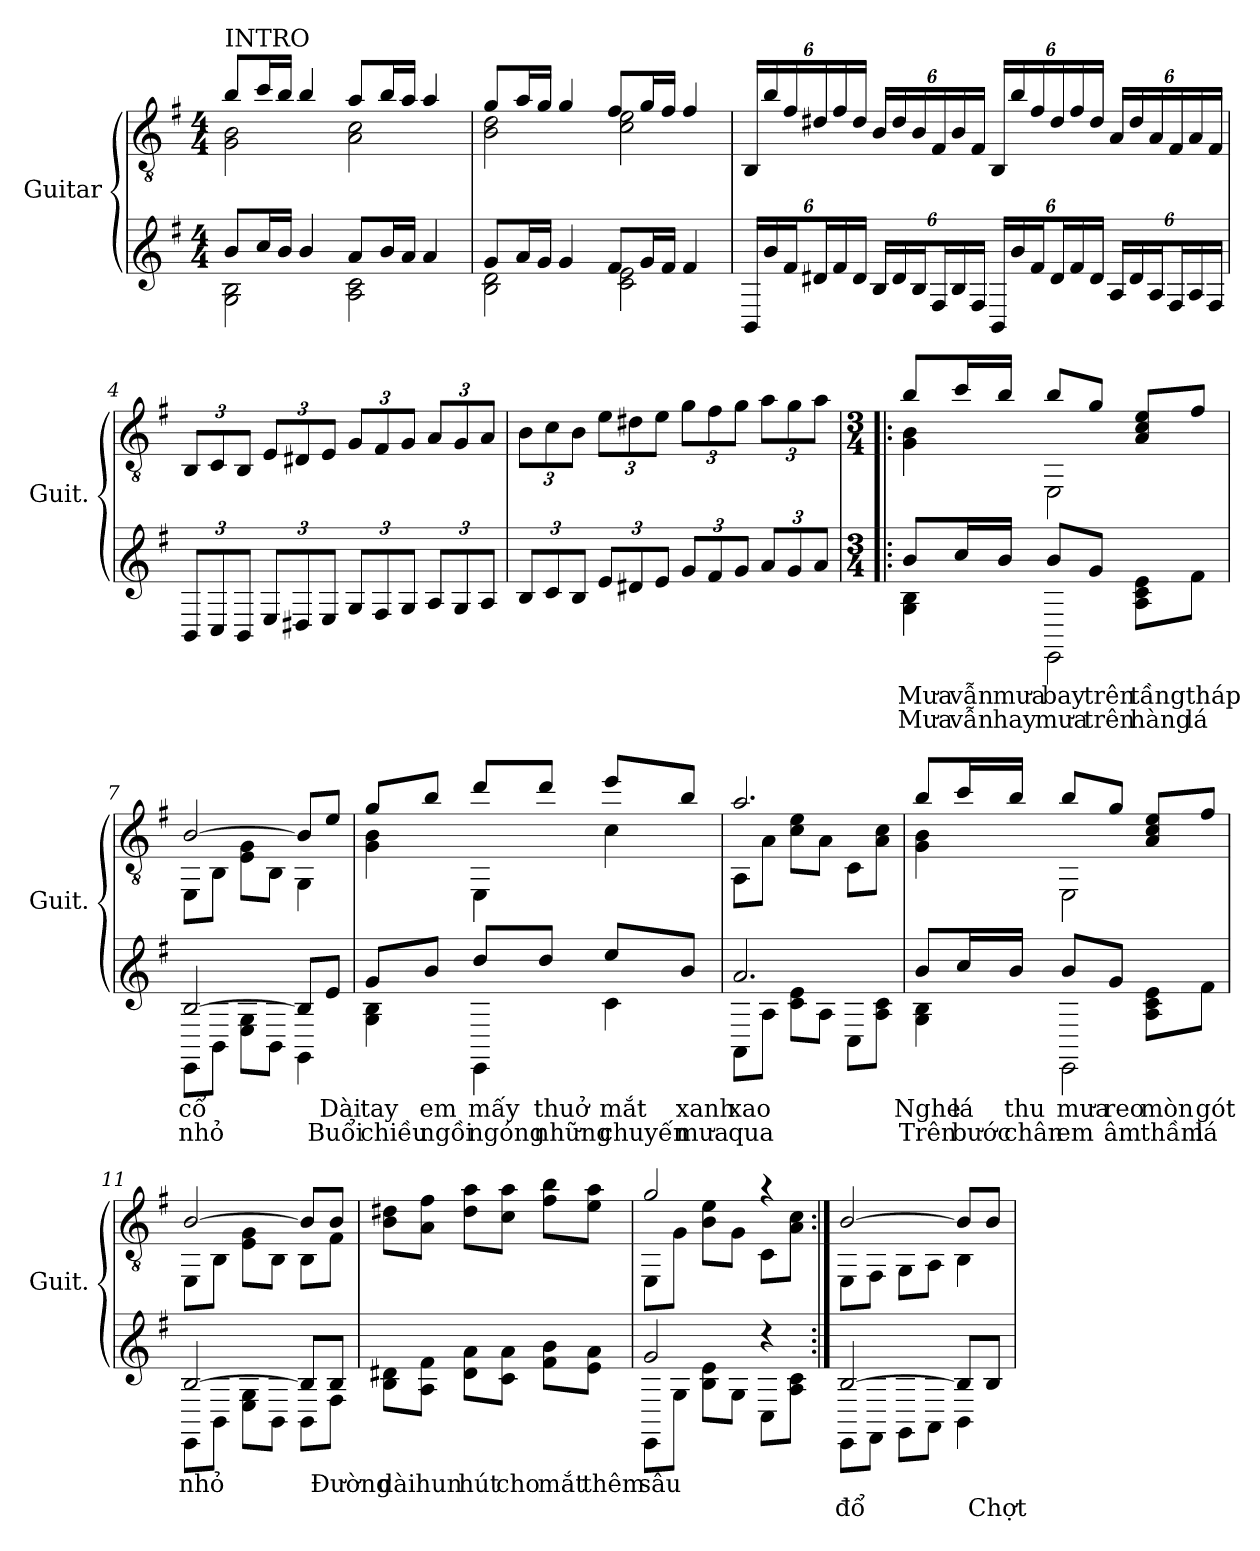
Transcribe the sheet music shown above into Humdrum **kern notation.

**kern	**text	**text	**kern
*part1	*part1	*part1	*part1
*staff2	*staff2	*staff2	*staff1
*I"Guitar	*	*	*
*I'Guit.	*	*	*
*stria6	*	*	*
*	*	*	*clefGv2
*k[f#]	*	*	*k[f#]
*M4/4	*	*	*M4/4
*MM68	*	*	*MM68
=1	=1	=1	=1
*^	*	*	*^
!	!	!	!	!LO:TX:t=INTRO	!
8bL	2G 2B	.	.	8b/L	2G\ 2B\
16ccL	.	.	.	16cc/L	.
16bJJ	.	.	.	16b/JJ	.
4b	.	.	.	4b/	.
8aL	2A 2c	.	.	8a/L	2A\ 2c\
16bL	.	.	.	16b/L	.
16aJJ	.	.	.	16a/JJ	.
4a	.	.	.	4a/	.
=2	=2	=2	=2	=2	=2
8gL	2B 2d	.	.	8g/L	2B\ 2d\
16aL	.	.	.	16a/L	.
16gJJ	.	.	.	16g/JJ	.
4g	.	.	.	4g/	.
8f#L	2c 2e	.	.	8f#/L	2c\ 2e\
16gL	.	.	.	16g/L	.
16f#JJ	.	.	.	16f#/JJ	.
4f#	.	.	.	4f#/	.
*v	*v	*	*	*	*
*	*	*	*v	*v
=3	=3	=3	=3
*Xbrackettup	*	*	*Xbrackettup
24BBLL	.	.	24BB/LL
24b	.	.	24b/
24f#J	.	.	24f#/
24d#L	.	.	24d#X/
24f#	.	.	24f#/
24d#JJ	.	.	24d#/JJ
24BLL	.	.	24B/LL
24d#	.	.	24d#/
24BJ	.	.	24B/
24F#L	.	.	24F#/
24B	.	.	24B/
24F#JJ	.	.	24F#/JJ
24BBLL	.	.	24BB/LL
24b	.	.	24b/
24f#J	.	.	24f#/
24d#L	.	.	24d#/
24f#	.	.	24f#/
24d#JJ	.	.	24d#/JJ
24ALL	.	.	24A/LL
24d#	.	.	24d#/
24AJ	.	.	24A/
24F#L	.	.	24F#/
24A	.	.	24A/
24F#JJ	.	.	24F#/JJ
!!LO:LB:g=z
=4	=4	=4	=4
12BBL	.	.	12BB/L
12C	.	.	12C/
12BBJ	.	.	12BB/J
12EL	.	.	12E/L
12D#	.	.	12D#X/
12EJ	.	.	12E/J
12GL	.	.	12G/L
12F#	.	.	12F#/
12GJ	.	.	12G/J
12AL	.	.	12A/L
12G	.	.	12G/
12AJ	.	.	12A/J
=5	=5	=5	=5
12BL	.	.	12B\L
12c	.	.	12c\
12BJ	.	.	12B\J
12eL	.	.	12e\L
12d#	.	.	12d#X\
12eJ	.	.	12e\J
12gL	.	.	12g\L
12f#	.	.	12f#\
12gJ	.	.	12g\J
12aL	.	.	12a\L
12g	.	.	12g\
12aJ	.	.	12a\J
=6!|:	=6!|:	=6!|:	=6!|:
*M3/4	*	*	*M3/4
!	!	!	!LO:TX:t=PHIÊN KHÚC
!	!LO:LY:b	!LO:LY:b	!
*^	*	*	*^
8bL	4G 4B	Mưa	Mưa	8b/L	4G\ 4B\
!	!	!LO:LY:b	!LO:LY:b	!	!
16ccL	.	vẫn	vẫn	16cc/L	.
!	!	!LO:LY:b	!LO:LY:b	!	!
16bJJ	.	mưa	hay	16b/JJ	.
!	!	!LO:LY:b	!LO:LY:b	!	!
8bL	2EE	bay	mưa	8b/L	2EE\
!	!	!LO:LY:b	!LO:LY:b	!	!
8gJ	.	trên	trên	8g/J	.
!	!	!LO:LY:b	!LO:LY:b	!	!
8A\ 8c\ 8e\L	.	tầng	hàng	8A/ 8c/ 8e/L	.
!	!	!LO:LY:b	!LO:LY:b	!	!
8f#J	.	tháp	lá	8f#/J	.
!!LO:LB:g=z	!!
=7	=7	=7	=7	=7	=7
!	!	!LO:LY:b	!LO:LY:b	!	!
[2B	8EEL	cổ	nhỏ	[2B/	8EE\L
.	8BBJ	.	.	.	8BB\J
.	8E\ 8G\L	.	.	.	8E\ 8G\L
.	8BBJ	.	.	.	8BB\J
8BL]	4GG	.	.	8B/L]	4GG\
!	!	!LO:LY:b	!LO:LY:b	!	!
8eJ	.	Dài	Buổi	8e/J	.
=8	=8	=8	=8	=8	=8
!	!	!LO:LY:b	!LO:LY:b	!	!
8gL	4G 4B	tay	chiều	8g/L	4G\ 4B\
!	!	!LO:LY:b	!LO:LY:b	!	!
8bJ	.	em	ngồi	8b/J	.
!	!	!LO:LY:b	!LO:LY:b	!	!
8ddL	4EE	mấy	ngóng	8dd/L	4EE\
!	!	!LO:LY:b	!LO:LY:b	!	!
8ddJ	.	thuở	những	8dd/J	.
!	!	!LO:LY:b	!LO:LY:b	!	!
8eeL	4c	mắt	chuyến	8ee/L	4c\
!	!	!LO:LY:b	!LO:LY:b	!	!
8bJ	.	xanh	mưa	8b/J	.
=9	=9	=9	=9	=9	=9
!	!	!LO:LY:b	!LO:LY:b	!	!
2.a	8AAL	xao	qua	2.a/	8AA\L
.	8AJ	.	.	.	8A\J
.	8c\ 8e\L	.	.	.	8c\ 8e\L
.	8AJ	.	.	.	8A\J
.	8CL	.	.	.	8C\L
.	8A\ 8c\J	.	.	.	8A\ 8c\J
!!LO:LB:g=z	!!
=10	=10	=10	=10	=10	=10
!	!	!LO:LY:b	!LO:LY:b	!	!
8bL	4G 4B	Nghe	Trên	8b/L	4G\ 4B\
!	!	!LO:LY:b	!LO:LY:b	!	!
16ccL	.	lá	bước	16cc/L	.
!	!	!LO:LY:b	!LO:LY:b	!	!
16bJJ	.	thu	chân	16b/JJ	.
!	!	!LO:LY:b	!LO:LY:b	!	!
8bL	2EE	mưa	em	8b/L	2EE\
!	!	!LO:LY:b	!LO:LY:b	!	!
8gJ	.	reo	âm	8g/J	.
!	!	!LO:LY:b	!LO:LY:b	!	!
8A\ 8c\ 8e\L	.	mòn	thầm	8A/ 8c/ 8e/L	.
!	!	!LO:LY:b	!LO:LY:b	!	!
8f#J	.	gót	lá	8f#/J	.
=11	=11	=11	=11	=11	=11
!	!	!LO:LY:b	!	!	!
[2B	8EEL	nhỏ	.	[2B/	8EE\L
.	8BBJ	.	.	.	8BB\J
.	8E\ 8G\L	.	.	.	8E\ 8G\L
.	8BBJ	.	.	.	8BB\J
8BL]	8BBL	.	.	8B/L]	8BB\L
!	!	!LO:LY:b	!	!	!
8BJ	8F#J	Đường	.	8B/J	8F#\J
=12	=12	=12	=12	=12	=12
!	!	!LO:LY:b	!	!	!
*v	*v	*	*	*	*
*	*	*	*v	*v
8B\ 8d#\L	dài	.	8B\ 8d#X\L
!	!LO:LY:b	!	!
8A\ 8f#\J	hun	.	8A\ 8f#\J
!	!LO:LY:b	!	!
8d#\ 8a\L	hút	.	8d#\ 8a\L
!	!LO:LY:b	!	!
8c\ 8a\J	cho	.	8c\ 8a\J
!	!LO:LY:b	!	!
8f#\ 8b\L	mắt	.	8f#\ 8b\L
!	!LO:LY:b	!	!
8e\ 8a\J	thêm	.	8e\ 8a\J
=13	=13	=13	=13
!	!LO:LY:b	!	!
*^	*	*	*^
2g	8EEL	sâu	.	2g/	8EE\L
.	8GJ	.	.	.	8G\J
.	8B\ 8e\L	.	.	.	8B\ 8e\L
.	8GJ	.	.	.	8G\J
4r	8CL	.	.	4r	8C\L
.	8A\ 8c\J	.	.	.	8A\ 8c\J
!!LO:PB:g=z	!!
=14:|!	=14:|!	=14:|!	=14:|!	=14:|!	=14:|!
!	!	!	!LO:LY:b	!	!
[2B	8EEL	.	đổ	[2B/	8EE\L
.	8FF#J	.	.	.	8FF#\J
.	8GGL	.	.	.	8GG\L
.	8AAJ	.	.	.	8AA\J
8BL]	4BB	.	.	8B/L]	4BB\
!	!	!	!LO:LY:b	!	!
8BJ	.	.	Chợt	8B/J	.
*v	*v	*	*	*	*
*	*	*	*v	*v
=	=	=	=
*-	*-	*-	*-
